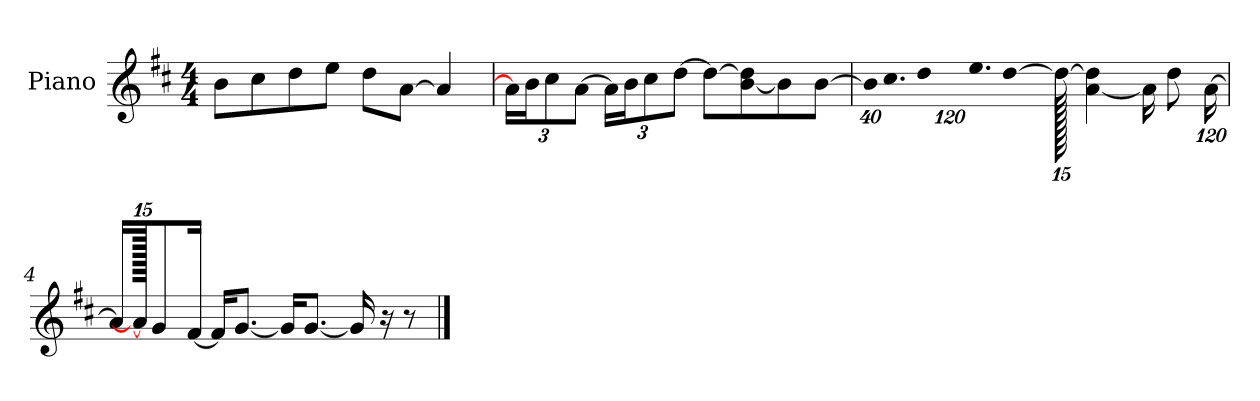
**kern
*part1
*staff1
*I"Piano
*I'P-no
*clefG2
*k[f#c#]
*M4/4
*MM90
=1
8b\L
8cc#\
8dd\
8ee\J
8dd\L
[8a\J
4a/]
=2
*Xbrackettup
24a\LL]
24b\J
12cc#\
[12a\J
24a\LL]
24b\J
12cc#\
[12dd\J
8dd\L_
[8b\ 8dd\]
8b\]
[8b\J
=3
!LO:N:vis=32
640%23b\KLL]
!LO:N:vis=16.
960%103cc#\J
!LO:N:vis=8
960%137dd\
!LO:N:vis=16.
960%103ee\L
[384%41dd\J
1920dd\_
[4a\ 4dd\]
16a\KL]
8dd\
[1920%119a\Jk
!!LO:LB:g=z
=4
16a/KL]
1920a\_
8g/
[16f#/Jk
16f#/KL]
[8.g/J
16g/KL]
[8.g/J
16g/]
16r
8r
==
*-
